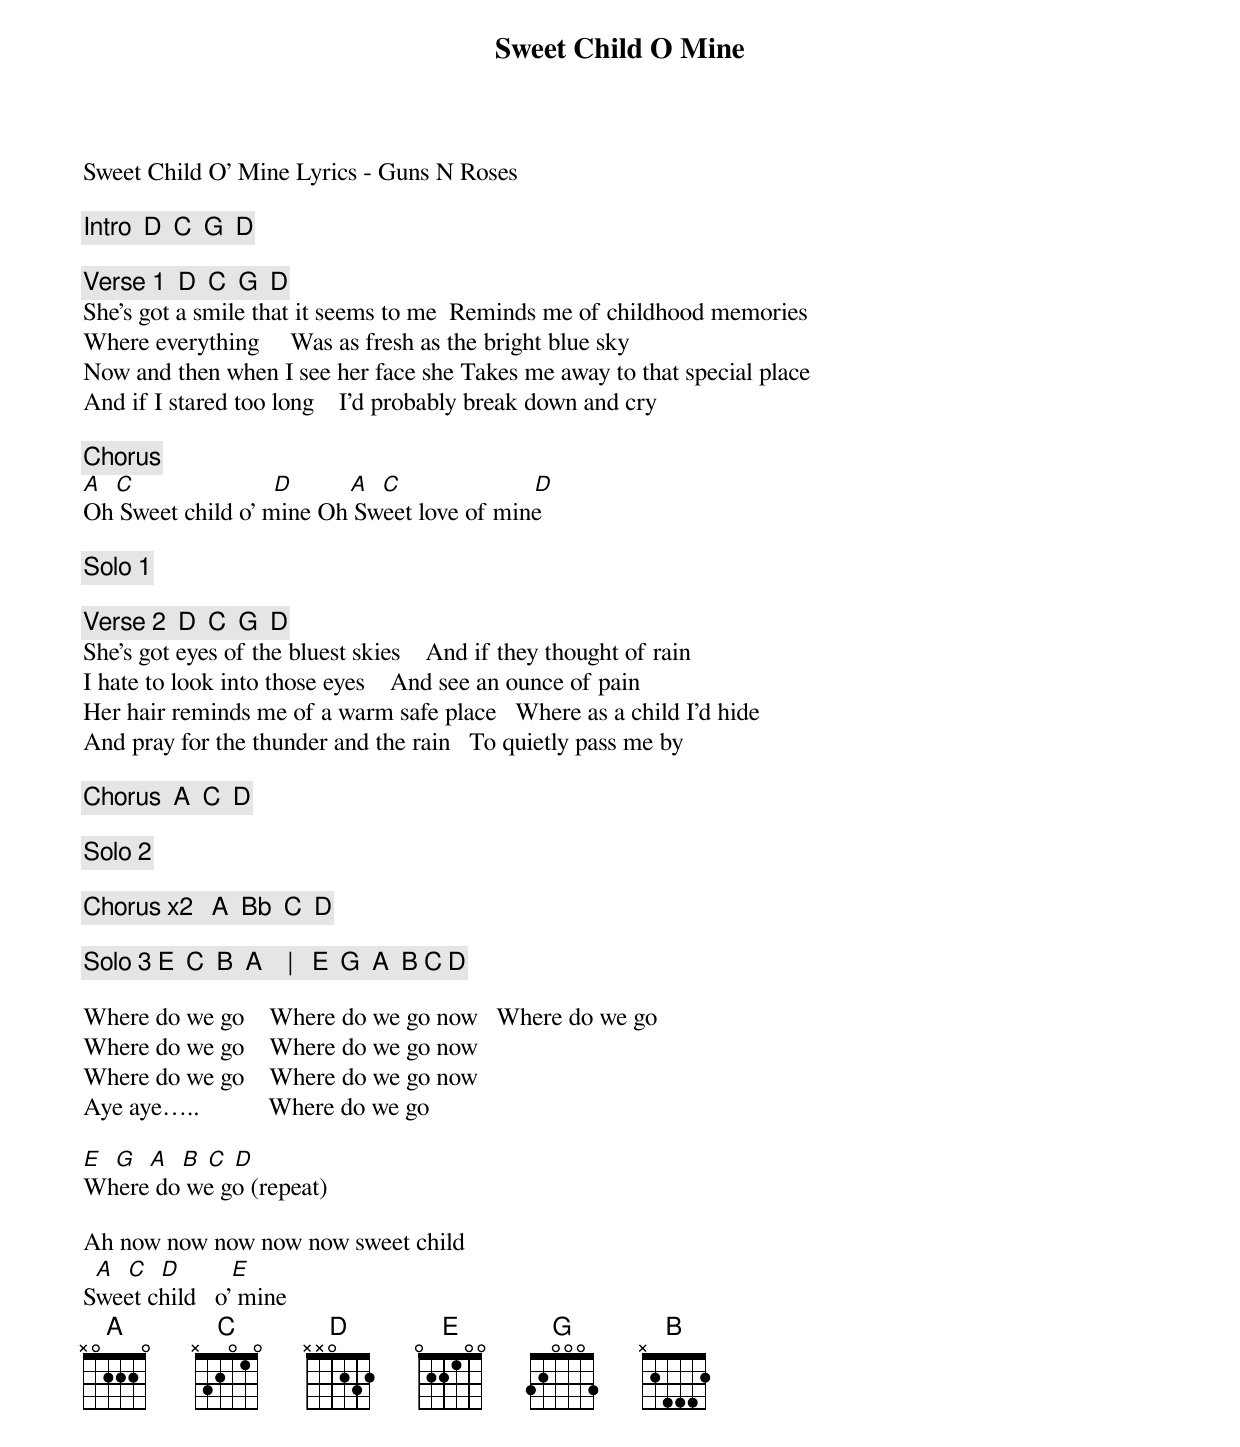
{title: Sweet Child O Mine}
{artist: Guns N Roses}
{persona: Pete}
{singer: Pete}
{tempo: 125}
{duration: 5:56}
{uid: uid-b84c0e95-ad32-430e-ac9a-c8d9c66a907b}
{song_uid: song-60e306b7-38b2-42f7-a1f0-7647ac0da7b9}



Sweet Child O' Mine Lyrics - Guns N Roses

{comment: Intro  D  C  G  D}

{comment: Verse 1  D  C  G  D}
She's got a smile that it seems to me 	Reminds me of childhood memories
Where everything 				Was as fresh as the bright blue sky
Now and then when I see her face she	Takes me away to that special place
And if I stared too long 			I'd probably break down and cry

{comment: Chorus}
[A]  [C]             	        [D]	        [A]  [C]                     [D]
Oh Sweet child o' mine	Oh Sweet love of mine

{comment: Solo 1}

{comment: Verse 2  D  C  G  D}
She's got eyes of the bluest skies 			And if they thought of rain
I hate to look into those eyes 			And see an ounce of pain
Her hair reminds me of a warm safe place 		Where as a child I'd hide
And pray for the thunder and the rain 		To quietly pass me by

{comment: Chorus  A  C  D}

{comment: Solo 2}

{comment: Chorus x2   A  Bb  C  D}

{comment: Solo 3	E  C  B  A    |	  E  G  A  B C D}

Where do we go   	Where do we go now 		Where do we go
Where do we go   	Where do we go now
Where do we go   	Where do we go now
Aye aye…..	         	Where do we go

[E]  [G]  [A]  [B] [C] [D]
Where do we go (repeat)

Ah now now now now now sweet child
  [A]  [C]  [D]  	     [E]
Sweet child 		o' mine
